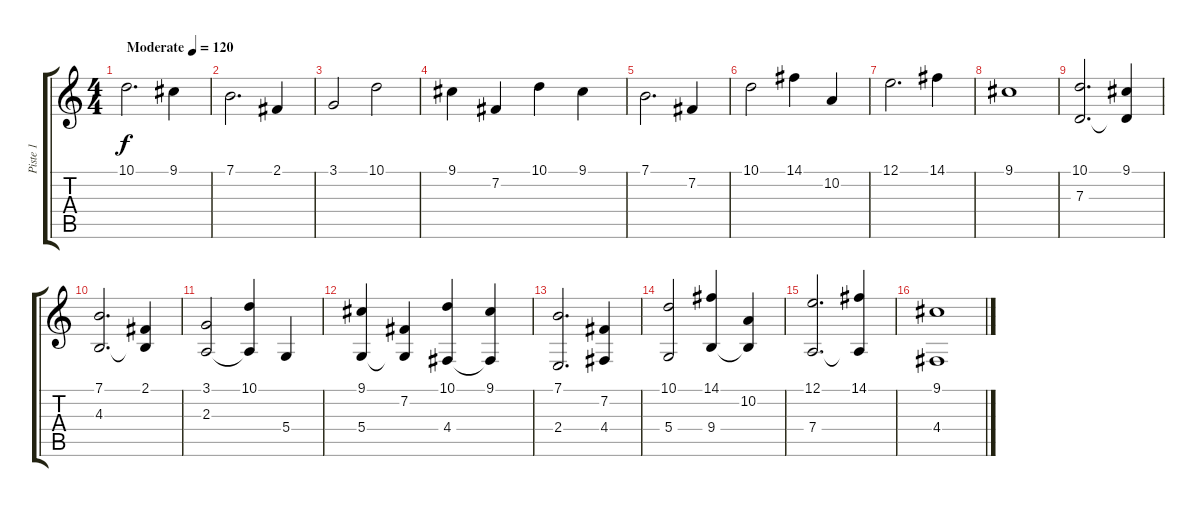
\track ("Piste 1" "Piste 1") {instrument fx3crystal}
\staff {score tabs}
\tuning (E4 B3 G3 D3 A2 E2) {hide}
\ts (4 4)
\tempo (120 "Moderate")
\clef g2
\ks c
10.1.2{d dy f instrument fx3crystal} 9.1.4 |
7.1.2{d} 2.1.4 |
3.1.2 10.1.2 |
9.1.4 7.2.4 10.1.4 9.1.4 |
7.1.2{d} 7.2.4 |
10.1.2 14.1.4 10.2.4 |
12.1.2{d} 14.1.4 |
9.1.1 |
(10.1 7.3).2{d} (9.1 7.3{t}).4 |
(7.1 4.3).2{d} (2.1 4.3{t}).4 |
(3.1 2.3).2 (10.1 2.3{t}).4 5.4.4 |
(9.1 5.4).4 (7.2 5.4{t}).4 (10.1 4.4).4 (9.1 4.4{t}).4 |
(7.1 2.4).2{d} (7.2 4.4).4 |
(10.1 5.4).2 (14.1 9.4).4 (10.2 9.4{t}).4 |
(12.1 7.4).2{d} (14.1 7.4{t}).4 |
(9.1 4.4).1
